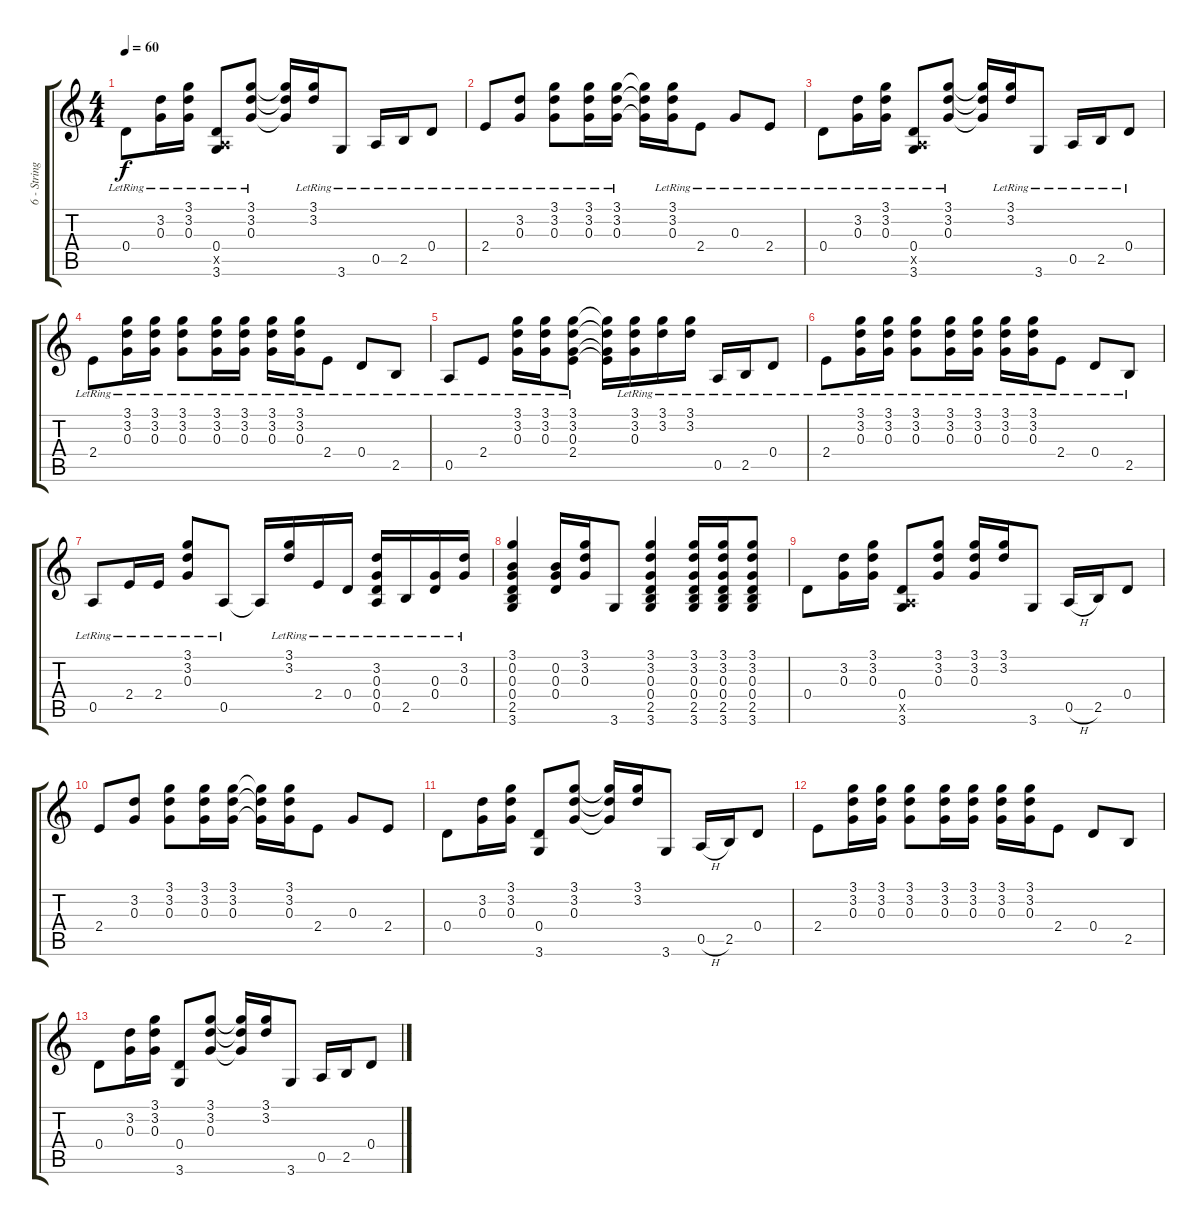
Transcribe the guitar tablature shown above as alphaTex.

\track ("6 - String Acoustic" "6 - String") {instrument acousticguitarsteel}
\staff {score tabs}
\tuning (E4 B3 G3 D3 A2 E2) {hide}
\ts (4 4)
\tempo 60
\clef g2
\ks c
0.4{lr}.8{dy f} (3.2{lr} 0.3{lr}).16 (3.1{lr} 3.2{lr} 0.3{lr}).16 (0.4{lr} 0.5{x} 3.6{lr}).8 (3.1{lr} 3.2{lr} 0.3{lr}).8 (3.1{t} 3.2{t} 0.3{t}).16 (3.1{lr} 3.2{lr}).16 3.6{lr}.8 0.5{lr}.16 2.5{lr}.16 0.4{lr}.8 |
2.4{lr}.8 (3.2{lr} 0.3{lr}).8 (3.1{lr} 3.2{lr} 0.3{lr}).8 (3.1{lr} 3.2{lr} 0.3{lr}).16 (3.1{lr} 3.2{lr} 0.3{lr}).16 (3.1{t} 3.2{t} 0.3{t}).16 (3.1{lr} 3.2{lr} 0.3{lr}).16 2.4{lr}.8 0.3{lr}.8 2.4{lr}.8 |
0.4{lr}.8 (3.2{lr} 0.3{lr}).16 (3.1{lr} 3.2{lr} 0.3{lr}).16 (0.4{lr} 0.5{x} 3.6{lr}).8 (3.1{lr} 3.2{lr} 0.3{lr}).8 (3.1{t} 3.2{t} 0.3{t}).16 (3.1{lr} 3.2{lr}).16 3.6{lr}.8 0.5{lr}.16 2.5{lr}.16 0.4{lr}.8 |
2.4{lr}.8{volume 8} (3.1{lr} 3.2{lr} 0.3{lr}).16 (3.1{lr} 3.2{lr} 0.3{lr}).16 (3.1{lr} 3.2{lr} 0.3{lr}).8 (3.1{lr} 3.2{lr} 0.3{lr}).16 (3.1{lr} 3.2{lr} 0.3{lr}).16 (3.1{lr} 3.2{lr} 0.3{lr}).16 (3.1{lr} 3.2{lr} 0.3{lr}).16 2.4{lr}.8 0.4{lr}.8 2.5{lr}.8 |
0.5{lr}.8 2.4{lr}.8 (3.1{lr} 3.2{lr} 0.3{lr}).16 (3.1{lr} 3.2{lr} 0.3{lr}).16 (3.1{lr} 3.2{lr} 0.3{lr} 2.4{lr}).8 (3.1{t} 3.2{t} 0.3{t} 2.4{t}).16 (3.1{lr} 3.2{lr} 0.3{lr}).16 (3.1{lr} 3.2{lr}).16 (3.1{lr} 3.2{lr}).16 0.5{lr}.16 2.5{lr}.16 0.4{lr}.8 |
2.4{lr}.8{volume 7} (3.1{lr} 3.2{lr} 0.3{lr}).16 (3.1{lr} 3.2{lr} 0.3{lr}).16 (3.1{lr} 3.2{lr} 0.3{lr}).8 (3.1{lr} 3.2{lr} 0.3{lr}).16 (3.1{lr} 3.2{lr} 0.3{lr}).16 (3.1{lr} 3.2{lr} 0.3{lr}).16 (3.1{lr} 3.2{lr} 0.3{lr}).16 2.4{lr}.8 0.4{lr}.8 2.5{lr}.8 |
0.5{lr}.8 2.4{lr}.16 2.4{lr}.16 (3.1{lr} 3.2{lr} 0.3{lr}).8 0.5{lr}.8 0.5{t}.16 (3.1{lr} 3.2{lr}).16 2.4{lr}.16 0.4{lr}.16 (3.2{lr} 0.3{lr} 0.4{lr} 0.5{lr}).16 2.5{lr}.16 (0.3{lr} 0.4{lr}).16 (3.2{lr} 0.3{lr}).16 |
(3.1 0.2 0.3 0.4 2.5 3.6).4{volume 6} (0.2 0.3 0.4).16 (3.1 3.2 0.3).16 3.6.8 (3.1 3.2 0.3 0.4 2.5 3.6).4 (3.1 3.2 0.3 0.4 2.5 3.6).16 (3.1 3.2 0.3 0.4 2.5 3.6).16 (3.1 3.2 0.3 0.4 2.5 3.6).8 |
0.4.8 (3.2 0.3).16 (3.1 3.2 0.3).16 (0.4 0.5{x} 3.6).8 (3.1 3.2 0.3).8 (3.1 3.2 0.3).16 (3.1 3.2).16 3.6.8 0.5{h}.16 2.5.16 0.4.8 |
2.4.8{volume 5} (3.2 0.3).8 (3.1 3.2 0.3).8 (3.1 3.2 0.3).16 (3.1 3.2 0.3).16 (3.1{t} 3.2{t} 0.3{t}).16 (3.1 3.2 0.3).16 2.4.8 0.3.8 2.4.8 |
0.4.8 (3.2 0.3).16 (3.1 3.2 0.3).16 (0.4 3.6).8 (3.1 3.2 0.3).8 (3.1{t} 3.2{t} 0.3{t}).16 (3.1 3.2).16 3.6.8 0.5{h}.16 2.5.16 0.4.8 |
2.4.8{volume 0} (3.1 3.2 0.3).16 (3.1 3.2 0.3).16 (3.1 3.2 0.3).8 (3.1 3.2 0.3).16 (3.1 3.2 0.3).16 (3.1 3.2 0.3).16 (3.1 3.2 0.3).16 2.4.8 0.4.8 2.5.8 |
0.4.8 (3.2 0.3).16 (3.1 3.2 0.3).16 (0.4 3.6).8 (3.1 3.2 0.3).8 (3.1{t} 3.2{t} 0.3{t}).16 (3.1 3.2).16 3.6.8 0.5.16 2.5.16 0.4.8
